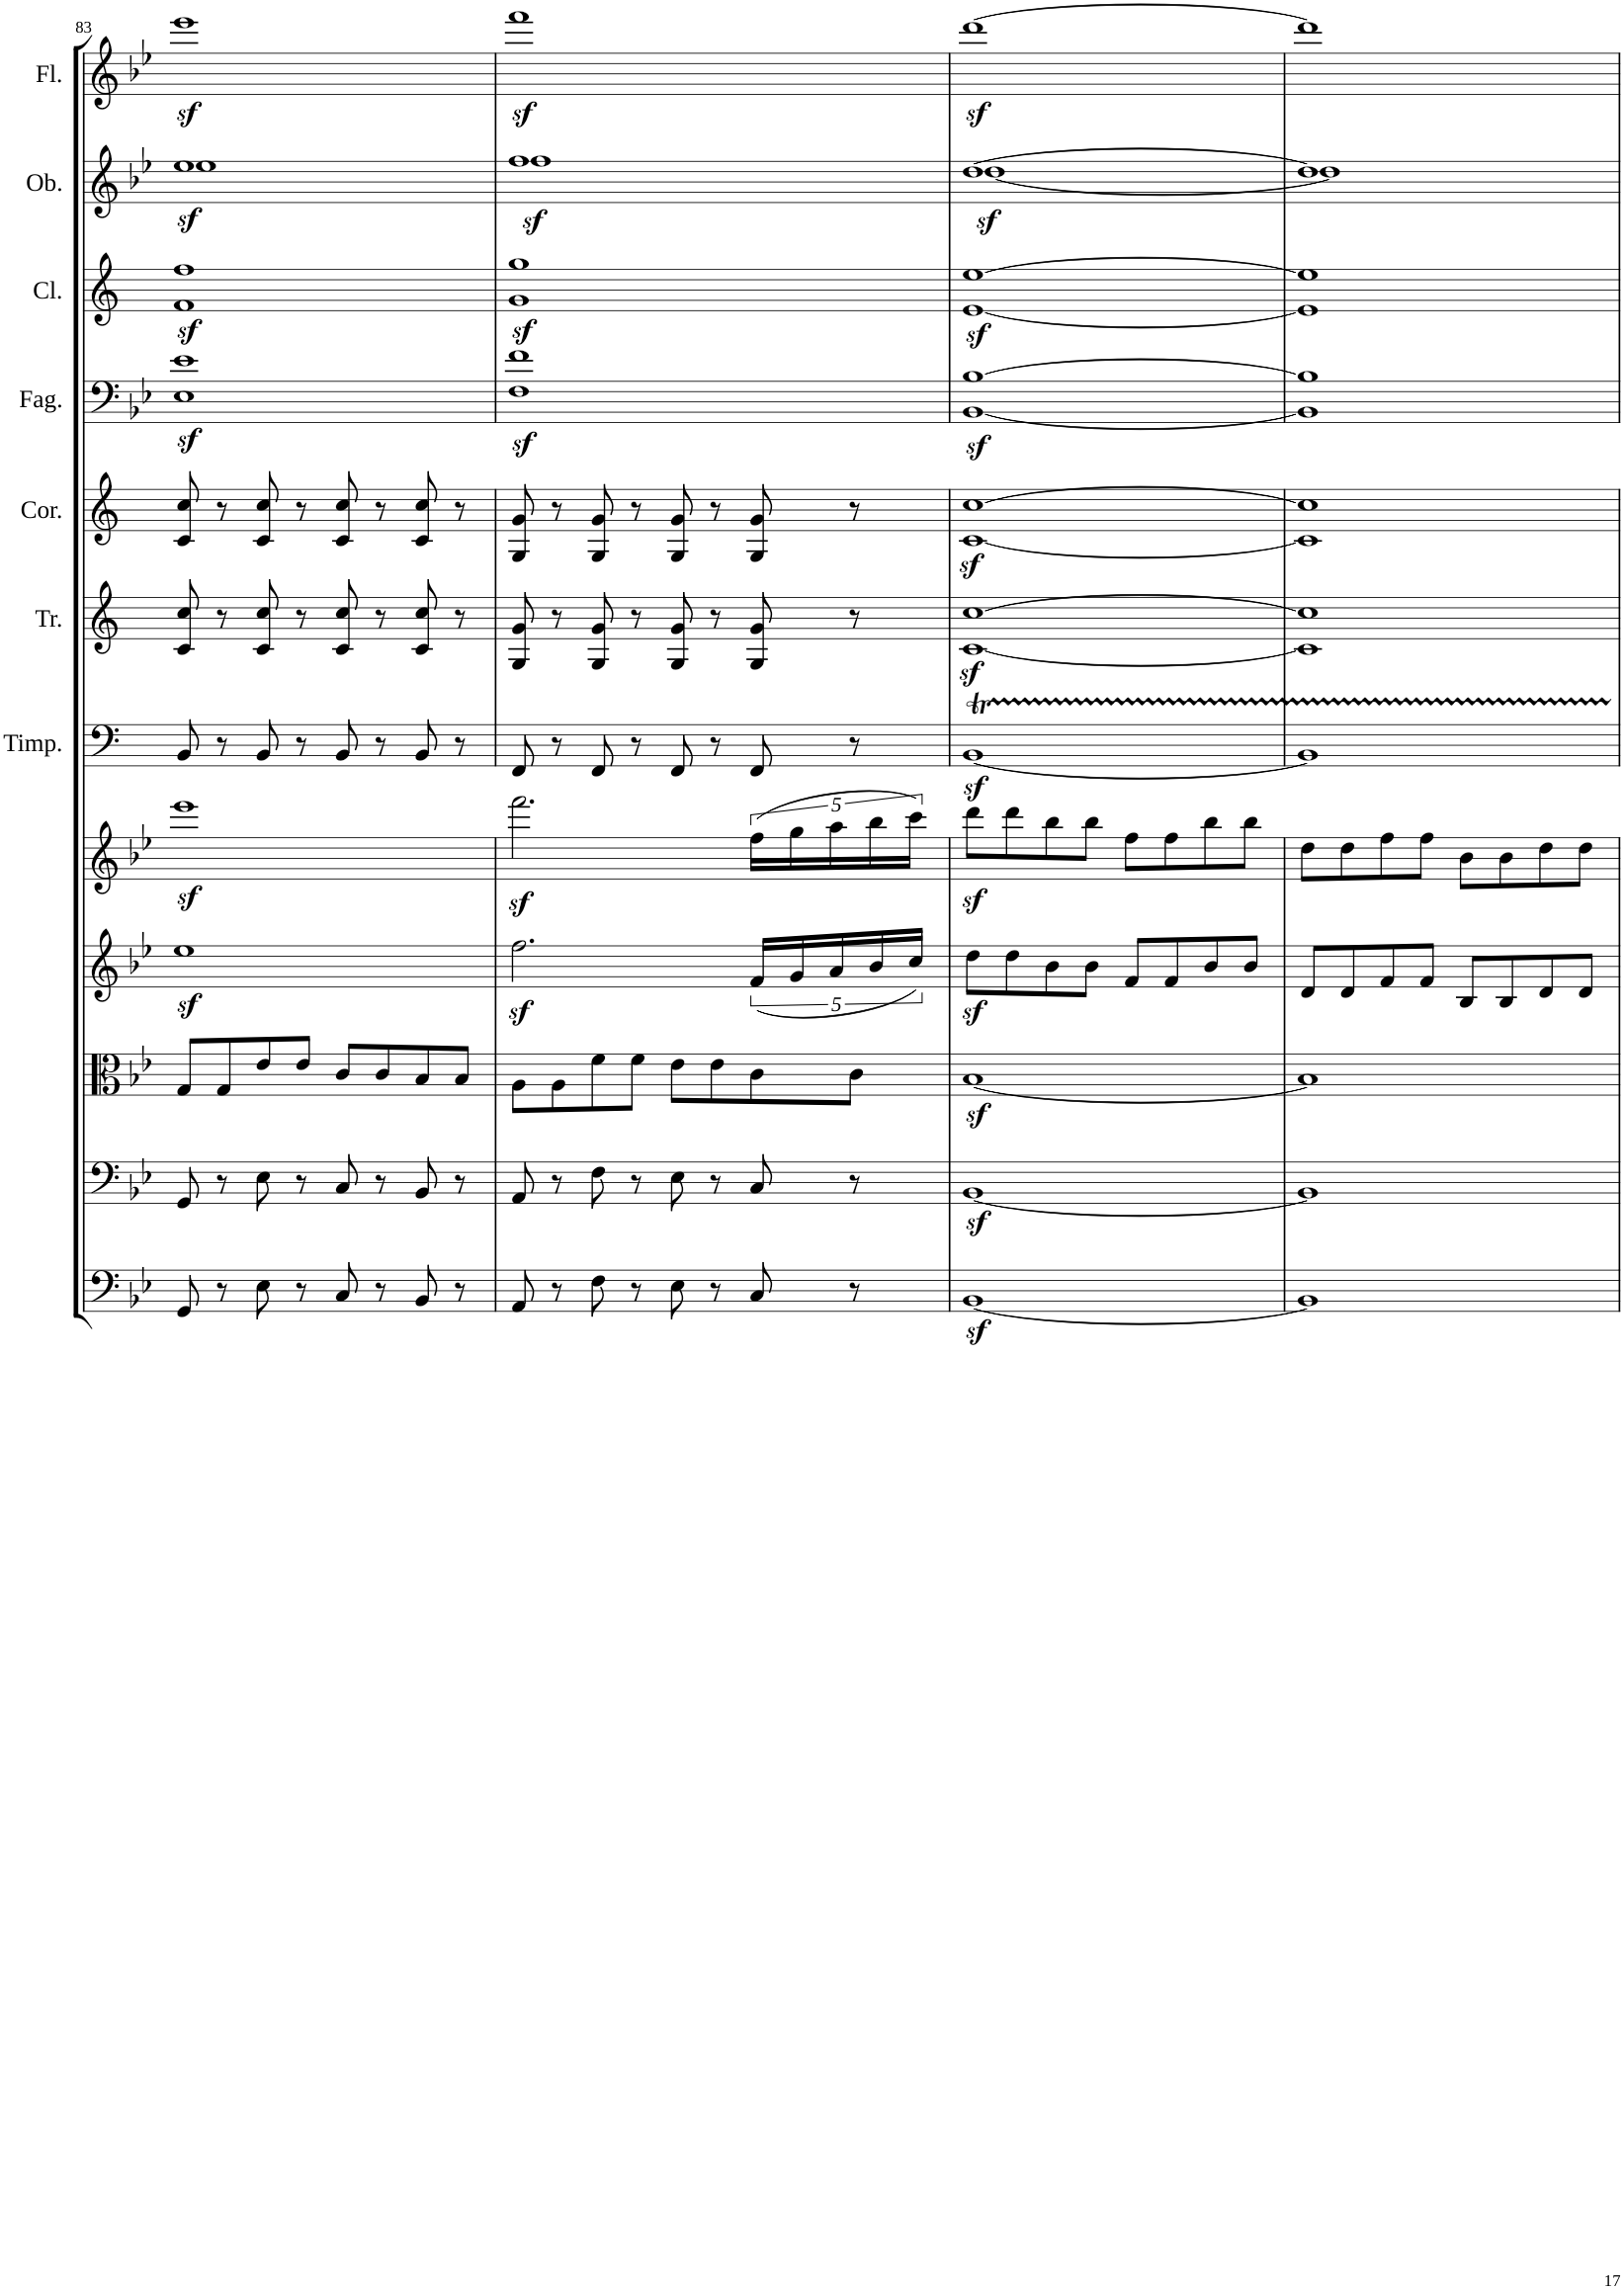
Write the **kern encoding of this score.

**kern	**kern	**kern	**kern	**kern	**kern	**kern	**kern	**kern	**kern	**kern	**dynam	**kern
*part12	*part11	*part10	*part9	*part8	*part7	*part6	*part5	*part4	*part3	*part2	*part2	*part1
*staff12	*staff11	*staff10	*staff9	*staff8	*staff7	*staff6	*staff5	*staff4	*staff3	*staff2	*staff2	*staff1
*I"Contrabasso	*I"Violoncello	*I"Viola	*I"Violino II	*I"Violino I	*I"Timpani in B-F	*I"Trombe in B	*I"Corni in B	*I"Fagotti	*I"Clarinetti in B	*I"Oboi	*	*I"Flauto
*	*	*	*	*	*I'Timp.	*I'Tr.	*I'Cor.	*I'Fag.	*I'Cl.	*I'Ob.	*	*I'Fl.
!!LO:PB:g=z
*clefF4	*clefF4	*clefC3	*clefG2	*clefG2	*clefF4	*clefG2	*clefG2	*clefF4	*clefG2	*clefG2	*	*clefG2
*Trd7c12	*	*	*	*	*	*Trd1c2	*Trd8c14	*	*Trd1c2	*	*	*
*k[b-e-]	*k[b-e-]	*k[b-e-]	*k[b-e-]	*k[b-e-]	*k[b-e-]	*k[]	*k[]	*k[b-e-]	*k[]	*k[b-e-]	*	*k[b-e-]
*M2/2	*M2/2	*M2/2	*M2/2	*M2/2	*M2/2	*M2/2	*M2/2	*M2/2	*M2/2	*M2/2	*	*M2/2
*met(c|)	*met(c|)	*met(c|)	*met(c|)	*met(c|)	*met(c|)	*met(c|)	*met(c|)	*met(c|)	*met(c|)	*met(c|)	*	*met(c|)
=83	=83	=83	=83	=83	=83	=83	=83	=83	=83	=83	=83	=83
*	*	*	*	*	*	*	*	*	*	*^	*	*
!	!	!	!	!	!	!	!	!	!	!	!	!LO:DY:b	!
8GG/	8GG/	8G/L	1ee-z<^	1eee-z<^	8BB-/	8c/ 8cc/	8c/ 8cc/	1E-z<^ 1e-z<^	1fz<^ 1ffz<^	1ee-	1ee-^	sf	1eee-z<^
8r	8r	8G/	.	.	8r	8r	8r	.	.	.	.	.	.
8E-\	8E-\	8e-/	.	.	8BB-/	8c/ 8cc/	8c/ 8cc/	.	.	.	.	.	.
8r	8r	8e-/J	.	.	8r	8r	8r	.	.	.	.	.	.
8C/	8C/	8c/L	.	.	8BB-/	8c/ 8cc/	8c/ 8cc/	.	.	.	.	.	.
8r	8r	8c/	.	.	8r	8r	8r	.	.	.	.	.	.
8BB-/	8BB-/	8B-/	.	.	8BB-/	8c/ 8cc/	8c/ 8cc/	.	.	.	.	.	.
8r	8r	8B-/J	.	.	8r	8r	8r	.	.	.	.	.	.
=84	=84	=84	=84	=84	=84	=84	=84	=84	=84	=84	=84	=84	=84
!	!	!	!	!	!	!	!	!	!	!	!	!LO:DY:b	!
8AA/	8AA/	8A\L	2.ffz<^\	2.fffz<^\	8FF/	8G/ 8g/	8G/ 8g/	1Fz<^ 1fz<^	1gz<^ 1ggz<^	1ff	1ff^	sf	1fffz<^
8r	8r	8A\	.	.	8r	8r	8r	.	.	.	.	.	.
8F\	8F\	8f\	.	.	8FF/	8G/ 8g/	8G/ 8g/	.	.	.	.	.	.
8r	8r	8f\J	.	.	8r	8r	8r	.	.	.	.	.	.
8E-\	8E-\	8e-\L	.	.	8FF/	8G/ 8g/	8G/ 8g/	.	.	.	.	.	.
8r	8r	8e-\	.	.	8r	8r	8r	.	.	.	.	.	.
8C/	8C/	8c\	(20f/LL	(20ff\LL	8FF/	8G/ 8g/	8G/ 8g/	.	.	.	.	.	.
.	.	.	20g/	20gg\	.	.	.	.	.	.	.	.	.
.	.	.	20a/	20aa\	.	.	.	.	.	.	.	.	.
8r	8r	8c\J	.	.	8r	8r	8r	.	.	.	.	.	.
.	.	.	20b-/	20bb-\	.	.	.	.	.	.	.	.	.
.	.	.	20cc/JJ)	20ccc\JJ)	.	.	.	.	.	.	.	.	.
=85	=85	=85	=85	=85	=85	=85	=85	=85	=85	=85	=85	=85	=85
!	!	!	!	!	!	!	!	!	!	!	!	!LO:DY:b	!
*	*	*	*	*	*tremolo	*	*	*	*	*	*	*	*
[1BB-z<^	[1BB-z<^	[1B-z<^	8ddz<^\L	8dddz<^\L	[16BB-z<T^LL	[1cz<^ [1ccz<^	[1cz<^ [1ccz<^	[1BB-z<^ [1B-z<^	[1ez<^ [1eez<^	[1dd	[1dd^	sf	[1dddz<^
.	.	.	.	.	16BB-z<T^	.	.	.	.	.	.	.	.
.	.	.	8dd\	8ddd\	16BB-z<T^	.	.	.	.	.	.	.	.
.	.	.	.	.	16BB-z<T^	.	.	.	.	.	.	.	.
.	.	.	8b-\	8bb-\	16BB-z<T^	.	.	.	.	.	.	.	.
.	.	.	.	.	16BB-z<T^	.	.	.	.	.	.	.	.
.	.	.	8b-\J	8bb-\J	16BB-z<T^	.	.	.	.	.	.	.	.
.	.	.	.	.	16BB-z<T^	.	.	.	.	.	.	.	.
.	.	.	8f/L	8ff\L	16BB-z<T^	.	.	.	.	.	.	.	.
.	.	.	.	.	16BB-z<T^	.	.	.	.	.	.	.	.
.	.	.	8f/	8ff\	16BB-z<T^	.	.	.	.	.	.	.	.
.	.	.	.	.	16BB-z<T^	.	.	.	.	.	.	.	.
.	.	.	8b-/	8bb-\	16BB-z<T^	.	.	.	.	.	.	.	.
.	.	.	.	.	16BB-z<T^	.	.	.	.	.	.	.	.
.	.	.	8b-/J	8bb-\J	16BB-z<T^	.	.	.	.	.	.	.	.
.	.	.	.	.	16BB-z<T^JJ	.	.	.	.	.	.	.	.
=86	=86	=86	=86	=86	=86	=86	=86	=86	=86	=86	=86	=86	=86
1BB-]	1BB-]	1B-]	8d/L	8dd\L	16BB-TTT^]LL	1c] 1cc]	1c] 1cc]	1BB-] 1B-]	1e] 1ee]	1dd]	1dd]	.	1ddd]
.	.	.	.	.	16BB-TTT^	.	.	.	.	.	.	.	.
.	.	.	8d/	8dd\	16BB-TTT^	.	.	.	.	.	.	.	.
.	.	.	.	.	16BB-TTT^	.	.	.	.	.	.	.	.
.	.	.	8f/	8ff\	16BB-TTT^	.	.	.	.	.	.	.	.
.	.	.	.	.	16BB-TTT^	.	.	.	.	.	.	.	.
.	.	.	8f/J	8ff\J	16BB-TTT^	.	.	.	.	.	.	.	.
.	.	.	.	.	16BB-TTT^	.	.	.	.	.	.	.	.
.	.	.	8B-/L	8b-\L	16BB-TTT^	.	.	.	.	.	.	.	.
.	.	.	.	.	16BB-TTT^	.	.	.	.	.	.	.	.
.	.	.	8B-/	8b-\	16BB-TTT^	.	.	.	.	.	.	.	.
.	.	.	.	.	16BB-TTT^	.	.	.	.	.	.	.	.
.	.	.	8d/	8dd\	16BB-TTT^	.	.	.	.	.	.	.	.
.	.	.	.	.	16BB-TTT^	.	.	.	.	.	.	.	.
.	.	.	8d/J	8dd\J	16BB-TTT^	.	.	.	.	.	.	.	.
.	.	.	.	.	16BB-TTT^JJ	.	.	.	.	.	.	.	.
*	*	*	*	*	*Xtremolo	*	*	*	*	*	*	*	*
*	*	*	*	*	*	*	*	*	*	*v	*v	*	*
=	=	=	=	=	=	=	=	=	=	=	=	=
*-	*-	*-	*-	*-	*-	*-	*-	*-	*-	*-	*-	*-
